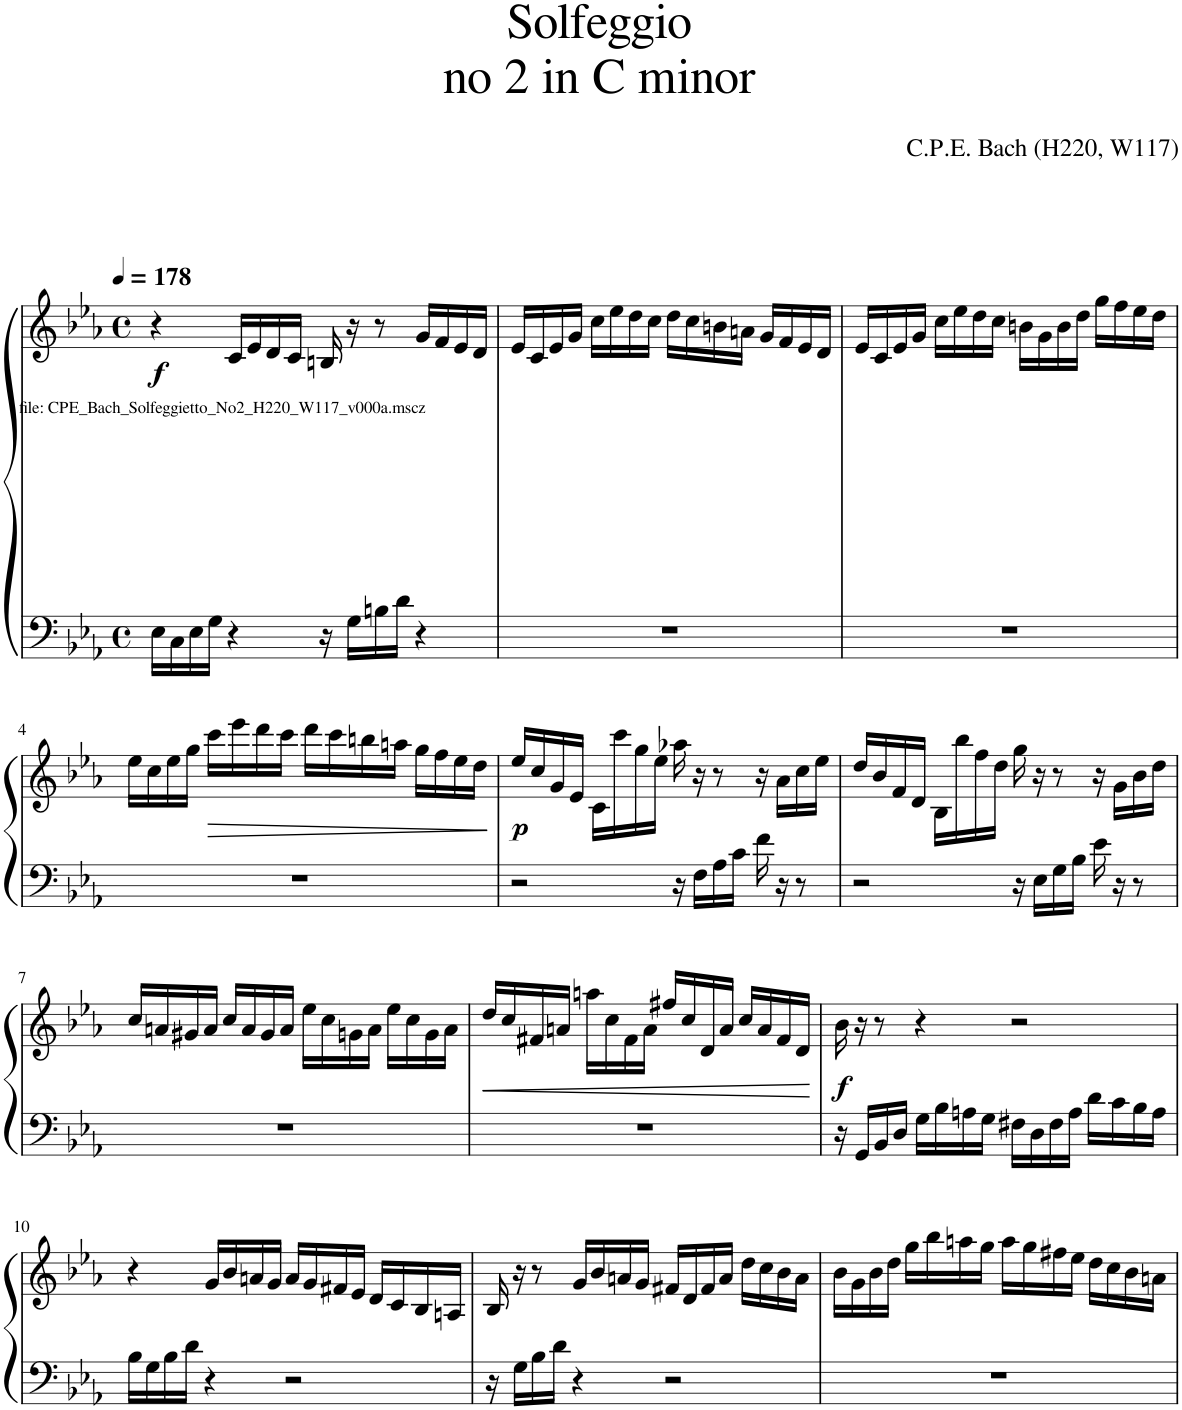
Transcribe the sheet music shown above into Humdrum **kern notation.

**kern	**kern	**dynam
*part1	*part1	*part1
*staff2	*staff1	*staff1/2
*I"Piano	*	*
*I'Pno.	*	*
*clefF4	*clefG2	*
*k[b-e-a-]	*k[b-e-a-]	*
*M4/4	*M4/4	*
*met(c)	*met(c)	*
*MM178	*MM178	*
=1	=1	=1
!LO:TX:a:t=file&colon; CPE_Bach_Solfeggietto_No2_H220_W117_v000a.mscz	!	!
!	!	!LO:DY:b
16E-\LL	4r	f
16C\	.	.
16E-\	.	.
16G\JJ	.	.
4r	16c/LL	.
.	16e-/	.
.	16d/	.
.	16c/JJ	.
16r	16Bn/	.
16G\LL	16r	.
16Bn\	8r	.
16d\JJ	.	.
4r	16g/LL	.
.	16f/	.
.	16e-/	.
.	16d/JJ	.
=2	=2	=2
1r	16e-/LL	.
.	16c/	.
.	16e-/	.
.	16g/JJ	.
.	16cc\LL	.
.	16ee-\	.
.	16dd\	.
.	16cc\JJ	.
.	16dd\LL	.
.	16cc\	.
.	16bn\	.
.	16an\JJ	.
.	16g/LL	.
.	16f/	.
.	16e-/	.
.	16d/JJ	.
=3	=3	=3
1r	16e-/LL	.
.	16c/	.
.	16e-/	.
.	16g/JJ	.
.	16cc\LL	.
.	16ee-\	.
.	16dd\	.
.	16cc\JJ	.
.	16bn\LL	.
.	16g\	.
.	16b\	.
.	16dd\JJ	.
.	16gg\LL	.
.	16ff\	.
.	16ee-\	.
.	16dd\JJ	.
!!LO:LB:g=z
=4	=4	=4
1r	16ee-\LL	.
.	16cc\	.
.	16ee-\	.
.	16gg\JJ	.
!	!	!LO:HP:b
.	16ccc\LL	>
.	16eee-\	.
.	16ddd\	.
.	16ccc\JJ	.
.	16ddd\LL	.
.	16ccc\	.
.	16bbn\	.
.	16aan\JJ	.
.	16gg\LL	.
.	16ff\	.
.	16ee-\	.
.	16dd\JJ	.
.	.	]
=5	=5	=5
!	!	!LO:DY:b
2r	16ee-/LL	p
.	16cc/	.
.	16g/	.
.	16e-/JJ	.
.	16c\LL	.
.	16ccc\	.
.	16gg\	.
.	16ee-\JJ	.
16r	16aa-X\	.
16F\LL	16r	.
16A-\	8r	.
16c\JJ	.	.
16f\	16r	.
16r	16a-\LL	.
8r	16cc\	.
.	16ee-\JJ	.
=6	=6	=6
2r	16dd/LL	.
.	16b-/	.
.	16f/	.
.	16d/JJ	.
.	16B-\LL	.
.	16bb-\	.
.	16ff\	.
.	16dd\JJ	.
16r	16gg\	.
16E-\LL	16r	.
16G\	8r	.
16B-\JJ	.	.
16e-\	16r	.
16r	16g\LL	.
8r	16b-\	.
.	16dd\JJ	.
!!LO:LB:g=z
=7	=7	=7
1r	16cc/LL	.
.	16an/	.
.	16g#X/	.
.	16a/JJ	.
.	16cc/LL	.
.	16a/	.
.	16g#/	.
.	16a/JJ	.
.	16ee-\LL	.
.	16cc\	.
.	16gn\	.
.	16a\JJ	.
.	16ee-\LL	.
.	16cc\	.
.	16g\	.
.	16a\JJ	.
=8	=8	=8
!	!	!LO:HP:b
1r	16dd/LL	<
.	16cc/	.
.	16f#X/	.
.	16an/JJ	.
.	16aan\LL	.
.	16cc\	.
.	16f#\	.
.	16a\JJ	.
.	16ff#X/LL	.
.	16cc/	.
.	16d/	.
.	16a/JJ	.
.	16cc/LL	.
.	16a/	.
.	16f#/	.
.	16d/JJ	.
.	.	[
=9	=9	=9
!	!	!LO:DY:b
16r	16b-\	f
16GG/LL	16r	.
16BB-/	8r	.
16D/JJ	.	.
16G\LL	4r	.
16B-\	.	.
16An\	.	.
16G\JJ	.	.
16F#X\LL	2r	.
16D\	.	.
16F#\	.	.
16A\JJ	.	.
16d\LL	.	.
16c\	.	.
16B-\	.	.
16A\JJ	.	.
!!LO:LB:g=z
=10	=10	=10
16B-\LL	4r	.
16G\	.	.
16B-\	.	.
16d\JJ	.	.
4r	16g/LL	.
.	16b-/	.
.	16an/	.
.	16g/JJ	.
2r	16a/LL	.
.	16g/	.
.	16f#X/	.
.	16e-/JJ	.
.	16d/LL	.
.	16c/	.
.	16B-/	.
.	16An/JJ	.
=11	=11	=11
16r	16B-/	.
16G\LL	16r	.
16B-\	8r	.
16d\JJ	.	.
4r	16g/LL	.
.	16b-/	.
.	16an/	.
.	16g/JJ	.
2r	16f#X/LL	.
.	16d/	.
.	16f#/	.
.	16a/JJ	.
.	16dd\LL	.
.	16cc\	.
.	16b-\	.
.	16a\JJ	.
=12	=12	=12
1r	16b-\LL	.
.	16g\	.
.	16b-\	.
.	16dd\JJ	.
.	16gg\LL	.
.	16bb-\	.
.	16aan\	.
.	16gg\JJ	.
.	16aa\LL	.
.	16gg\	.
.	16ff#X\	.
.	16ee-\JJ	.
.	16dd\LL	.
.	16cc\	.
.	16b-\	.
.	16an\JJ	.
=	=	=
*-	*-	*-
